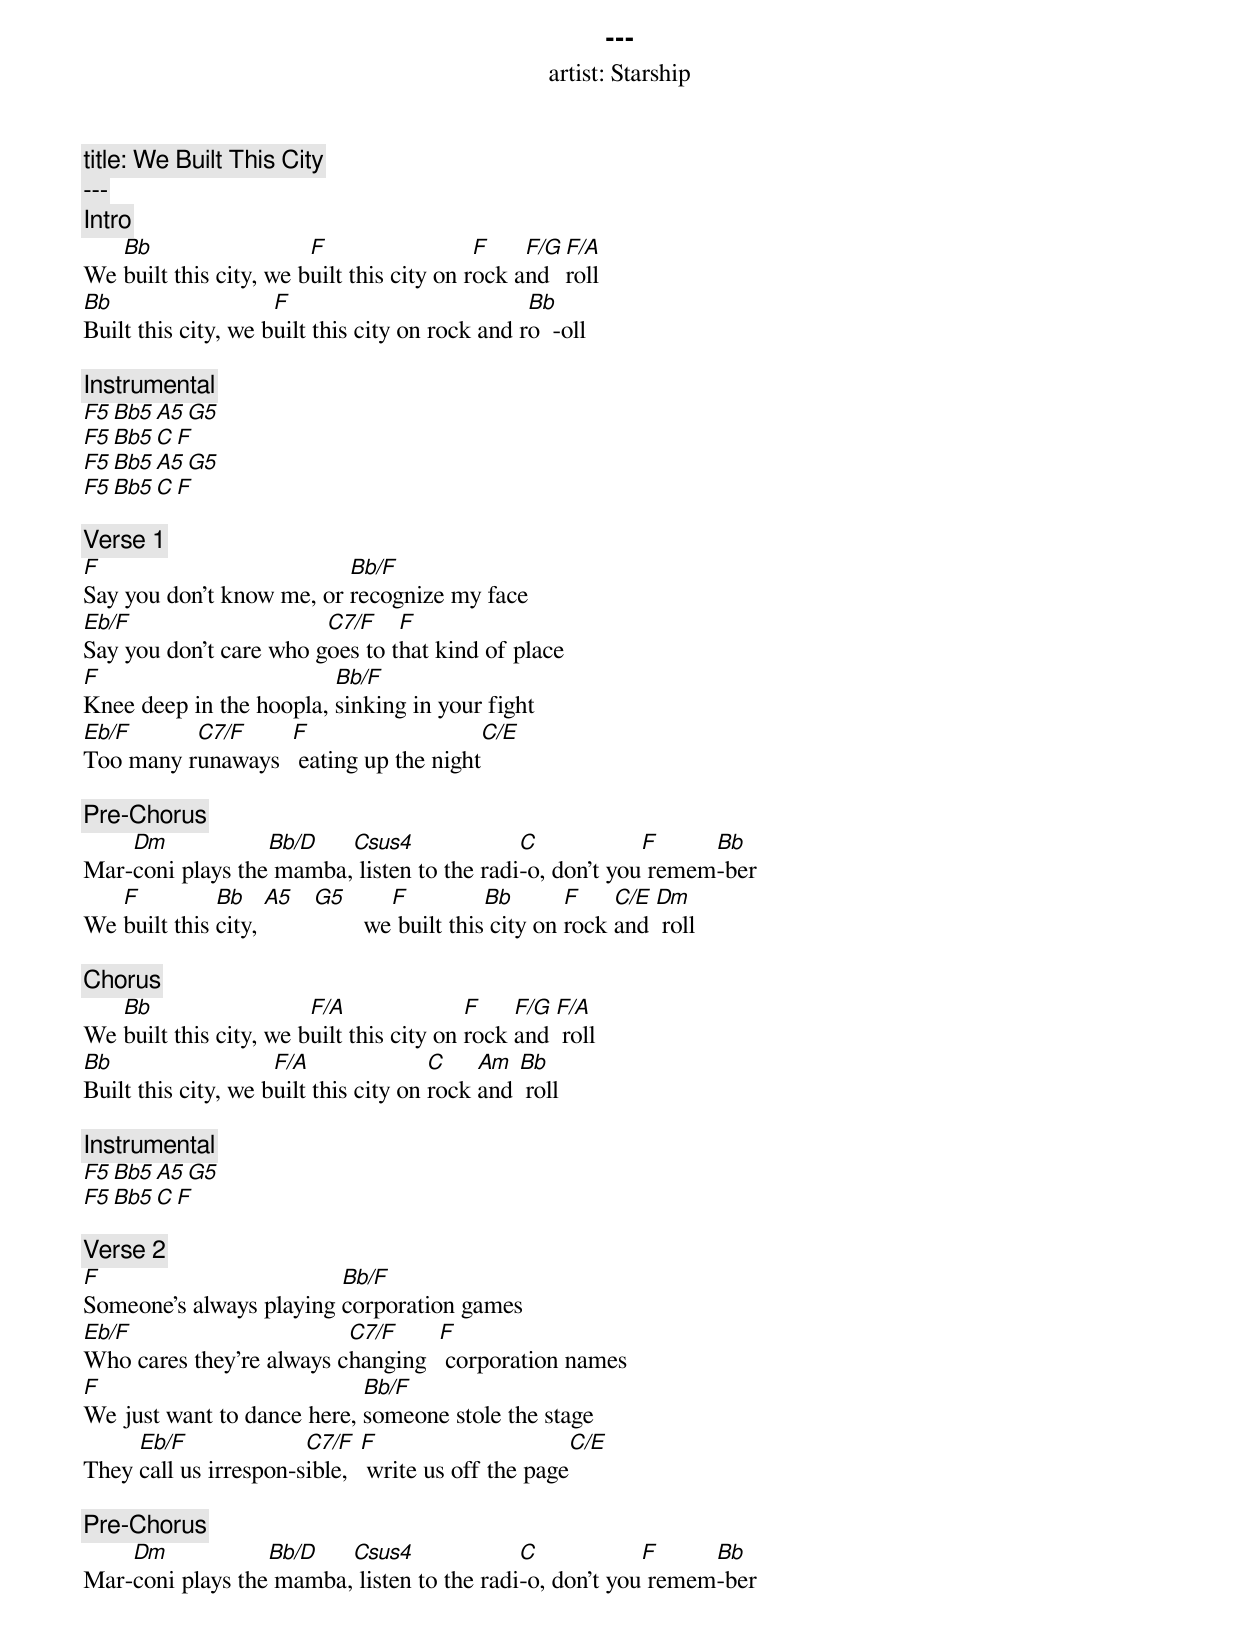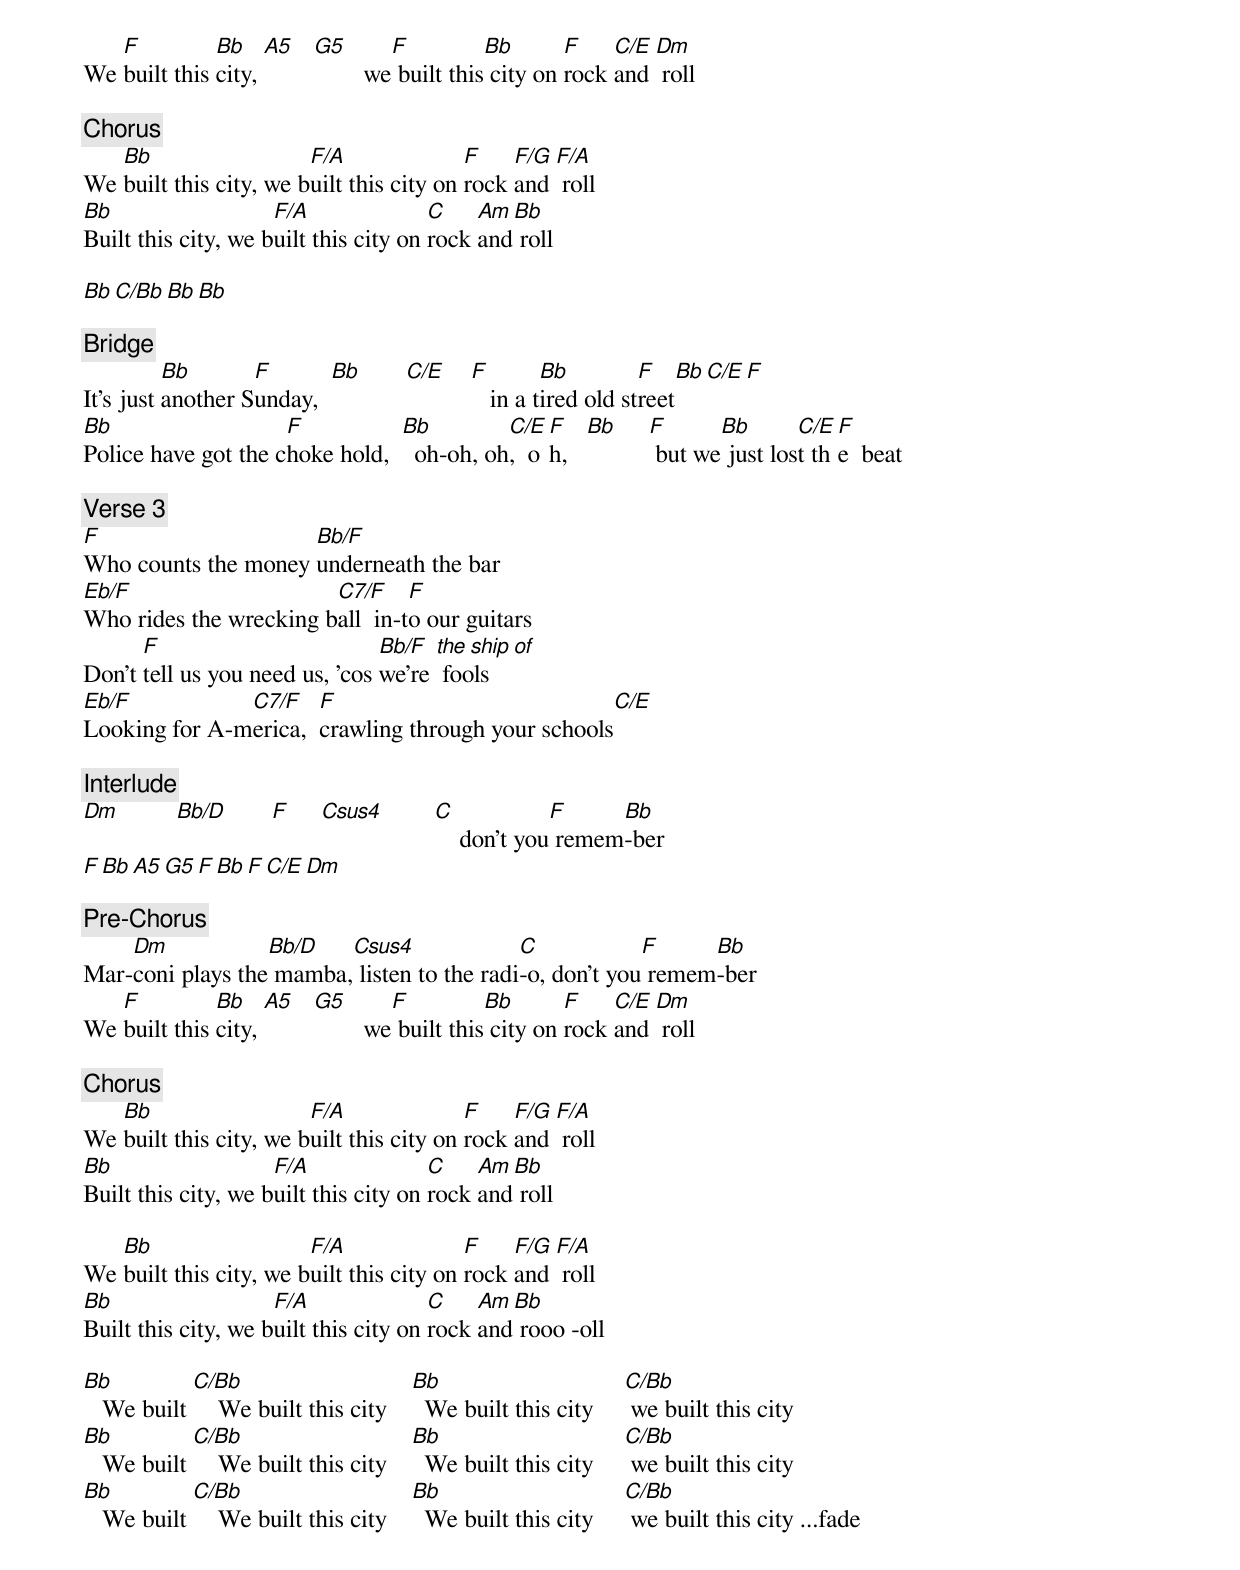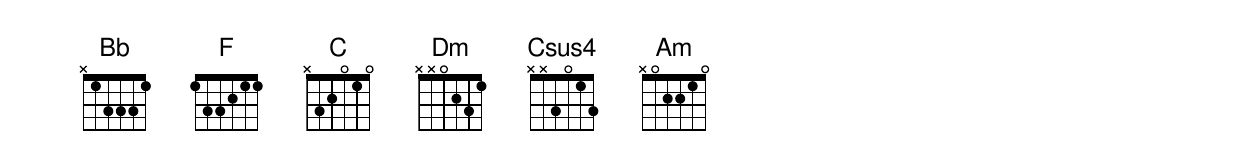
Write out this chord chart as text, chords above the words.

---
artist: Starship
title: We Built This City
---
Intro]
   Bb                   F                  F    F/G F/A
We built this city, we built this city on rock and  roll
Bb                   F                           Bb
Built this city, we built this city on rock and ro  -oll

[Instrumental]
F5 Bb5    A5 G5
F5 Bb5    C   F
F5 Bb5    A5 G5
F5 Bb5    C   F

[Verse 1]
F                         Bb/F
Say you don't know me, or recognize my face
Eb/F                    C7/F    F
Say you don't care who goes to that kind of place
F                        Bb/F
Knee deep in the hoopla, sinking in your fight
Eb/F      C7/F     F                     C/E
Too many runaways   eating up the night

[Pre-Chorus]
    Dm            Bb/D   Csus4              C            F     Bb
Mar-coni plays the mamba, listen to the radi-o, don't you remem-ber
   F          Bb    A5 G5        F          Bb       F    C/E Dm
We built this city,            we built this city on rock and  roll

[Chorus]
   Bb                   F/A               F    F/G F/A
We built this city, we built this city on rock and  roll
Bb                   F/A               C    Am  Bb
Built this city, we built this city on rock and  roll

[Instrumental]
F5 Bb5    A5 G5
F5 Bb5    C   F

[Verse 2]
F                        Bb/F
Someone's always playing corporation games
Eb/F                      C7/F     F
Who cares they're always changing   corporation names
F                           Bb/F
We just want to dance here, someone stole the stage
     Eb/F              C7/F   F                       C/E
They call us irrespon-sible,   write us off the page

[Pre-Chorus]
    Dm            Bb/D   Csus4              C            F     Bb
Mar-coni plays the mamba, listen to the radi-o, don't you remem-ber
   F          Bb    A5 G5        F          Bb       F    C/E Dm
We built this city,            we built this city on rock and  roll

[Chorus]
   Bb                   F/A               F    F/G F/A
We built this city, we built this city on rock and  roll
Bb                   F/A               C    Am Bb
Built this city, we built this city on rock and roll

 Bb   C/Bb  Bb  Bb

[Bridge]
          Bb       F       Bb     C/E F        Bb         F      Bb      C/E F
It's just another Sunday,                in a tired old street
Bb                   F           Bb         C/E F    Bb   F      Bb       C/E F
Police have got the choke hold,    oh-oh, oh,  oh,         but we just lost the  beat

[Verse 3]
F                    Bb/F
Who counts the money underneath the bar
Eb/F                    C7/F     F
Who rides the wrecking ball  in-to our guitars
      F                         Bb/F
Don't tell us you need us, 'cos we're [the ship of] fools
Eb/F           C7/F    F                              C/E
Looking for A-merica,  crawling through your schools

[Interlude]
Dm       Bb/D   F    Csus4   C            F     Bb
                                 don't you remem-ber
F          Bb    A5 G5        F          Bb       F   C/E Dm

[Pre-Chorus]
    Dm            Bb/D   Csus4              C            F     Bb
Mar-coni plays the mamba, listen to the radi-o, don't you remem-ber
   F          Bb    A5 G5        F          Bb       F    C/E Dm
We built this city,            we built this city on rock and  roll

[Chorus]
   Bb                   F/A               F    F/G F/A
We built this city, we built this city on rock and  roll
Bb                   F/A               C    Am Bb
Built this city, we built this city on rock and roll

   Bb                   F/A               F    F/G F/A
We built this city, we built this city on rock and  roll
Bb                   F/A               C    Am Bb
Built this city, we built this city on rock and rooo -oll

Bb          C/Bb                      Bb                       C/Bb
   We built     We built this city      We built this city      we built this city
Bb          C/Bb                      Bb                       C/Bb
   We built     We built this city      We built this city      we built this city
Bb          C/Bb                      Bb                       C/Bb
   We built     We built this city      We built this city      we built this city ...fade
